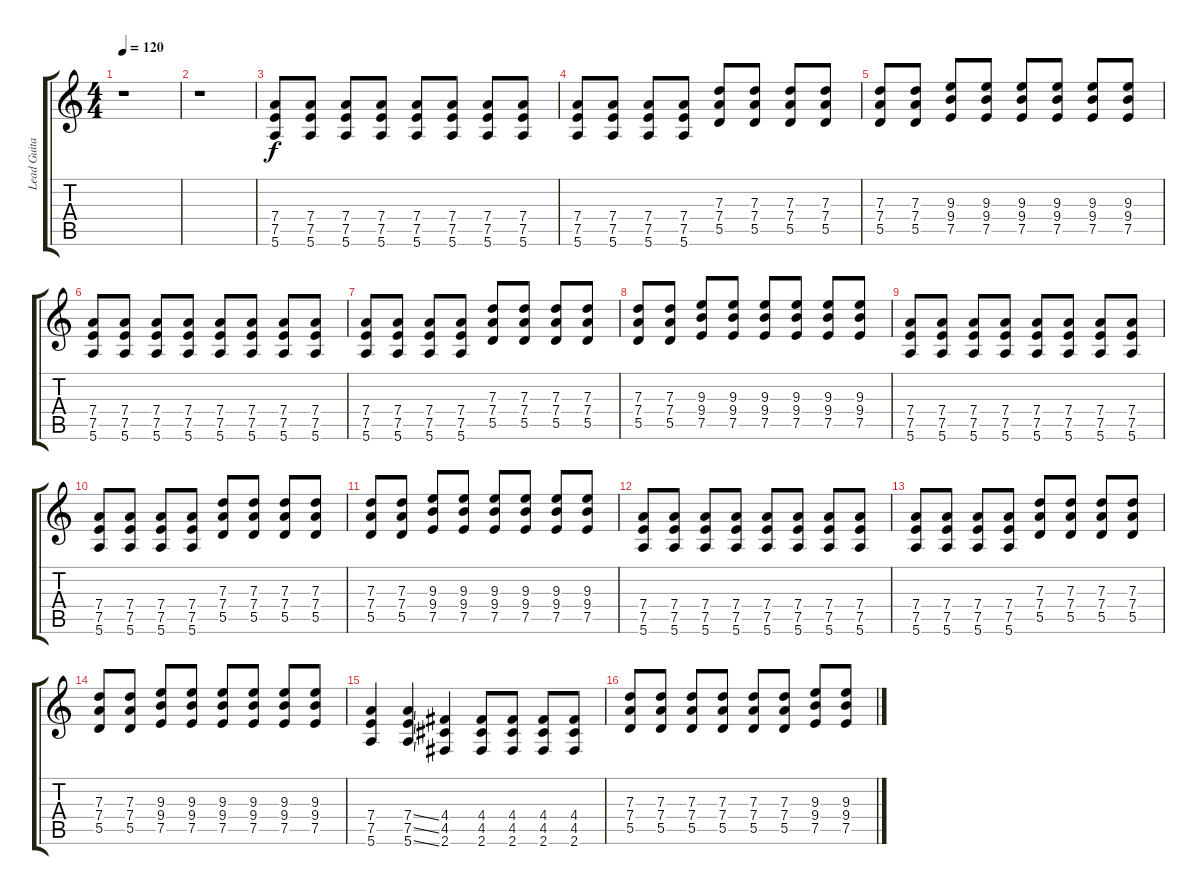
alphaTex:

\track ("Lead Guitar" "Lead Guita") {instrument overdrivenguitar}
\staff {score tabs}
\tuning (E4 B3 G3 D3 A2 E2) {hide}
\ts (4 4)
\tempo 120
\clef g2
\ks c
r.1{dy f} |
r.1 |
(7.4 7.5 5.6).8 (7.4 7.5 5.6).8 (7.4 7.5 5.6).8 (7.4 7.5 5.6).8 (7.4 7.5 5.6).8 (7.4 7.5 5.6).8 (7.4 7.5 5.6).8 (7.4 7.5 5.6).8 |
(7.4 7.5 5.6).8 (7.4 7.5 5.6).8 (7.4 7.5 5.6).8 (7.4 7.5 5.6).8 (7.3 7.4 5.5).8 (7.3 7.4 5.5).8 (7.3 7.4 5.5).8 (7.3 7.4 5.5).8 |
(7.3 7.4 5.5).8 (7.3 7.4 5.5).8 (9.3 9.4 7.5).8 (9.3 9.4 7.5).8 (9.3 9.4 7.5).8 (9.3 9.4 7.5).8 (9.3 9.4 7.5).8 (9.3 9.4 7.5).8 |
(7.4 7.5 5.6).8 (7.4 7.5 5.6).8 (7.4 7.5 5.6).8 (7.4 7.5 5.6).8 (7.4 7.5 5.6).8 (7.4 7.5 5.6).8 (7.4 7.5 5.6).8 (7.4 7.5 5.6).8 |
(7.4 7.5 5.6).8 (7.4 7.5 5.6).8 (7.4 7.5 5.6).8 (7.4 7.5 5.6).8 (7.3 7.4 5.5).8 (7.3 7.4 5.5).8 (7.3 7.4 5.5).8 (7.3 7.4 5.5).8 |
(7.3 7.4 5.5).8 (7.3 7.4 5.5).8 (9.3 9.4 7.5).8 (9.3 9.4 7.5).8 (9.3 9.4 7.5).8 (9.3 9.4 7.5).8 (9.3 9.4 7.5).8 (9.3 9.4 7.5).8 |
(7.4 7.5 5.6).8 (7.4 7.5 5.6).8 (7.4 7.5 5.6).8 (7.4 7.5 5.6).8 (7.4 7.5 5.6).8 (7.4 7.5 5.6).8 (7.4 7.5 5.6).8 (7.4 7.5 5.6).8 |
(7.4 7.5 5.6).8 (7.4 7.5 5.6).8 (7.4 7.5 5.6).8 (7.4 7.5 5.6).8 (7.3 7.4 5.5).8 (7.3 7.4 5.5).8 (7.3 7.4 5.5).8 (7.3 7.4 5.5).8 |
(7.3 7.4 5.5).8 (7.3 7.4 5.5).8 (9.3 9.4 7.5).8 (9.3 9.4 7.5).8 (9.3 9.4 7.5).8 (9.3 9.4 7.5).8 (9.3 9.4 7.5).8 (9.3 9.4 7.5).8 |
(7.4 7.5 5.6).8 (7.4 7.5 5.6).8 (7.4 7.5 5.6).8 (7.4 7.5 5.6).8 (7.4 7.5 5.6).8 (7.4 7.5 5.6).8 (7.4 7.5 5.6).8 (7.4 7.5 5.6).8 |
(7.4 7.5 5.6).8 (7.4 7.5 5.6).8 (7.4 7.5 5.6).8 (7.4 7.5 5.6).8 (7.3 7.4 5.5).8 (7.3 7.4 5.5).8 (7.3 7.4 5.5).8 (7.3 7.4 5.5).8 |
(7.3 7.4 5.5).8 (7.3 7.4 5.5).8 (9.3 9.4 7.5).8 (9.3 9.4 7.5).8 (9.3 9.4 7.5).8 (9.3 9.4 7.5).8 (9.3 9.4 7.5).8 (9.3 9.4 7.5).8 |
(7.4 7.5 5.6).4 (7.4{ss} 7.5{ss} 5.6{ss}).4 (4.4 4.5 2.6).4 (4.4 4.5 2.6).8 (4.4 4.5 2.6).8 (4.4 4.5 2.6).8 (4.4 4.5 2.6).8 |
(7.3 7.4 5.5).8 (7.3 7.4 5.5).8 (7.3 7.4 5.5).8 (7.3 7.4 5.5).8 (7.3 7.4 5.5).8 (7.3 7.4 5.5).8 (9.3 9.4 7.5).8 (9.3 9.4 7.5).8
